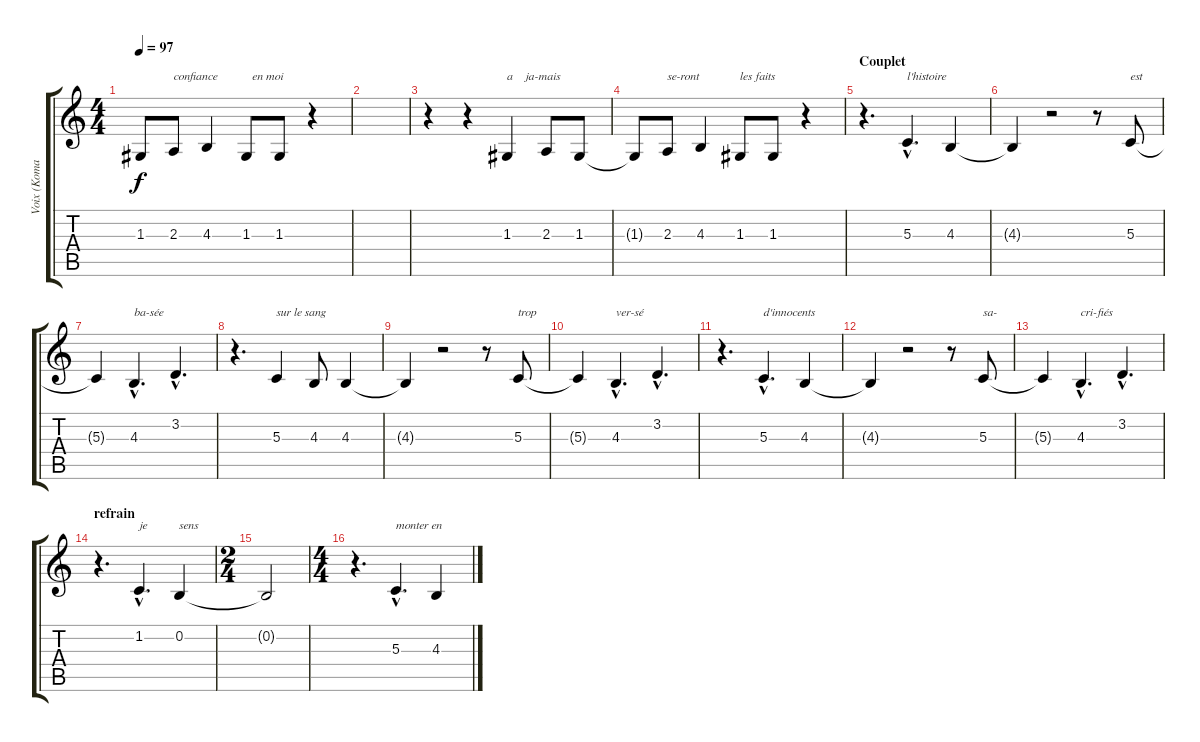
\track ("Voix (Koma)" "Voix (Koma") {instrument flute}
\staff {score tabs}
\tuning (E4 B3 G3 D3 A2 E2) {hide}
\ts (4 4)
\tempo 97
\clef g2
\ks c
1.3{t}.8{dy f} 2.3.8{txt "confiance"} 4.3.4 1.3.8{txt "  en moi"} 1.3.8 r.4 |
|
r.4 r.4 1.3.4{txt "a    ja-mais"} 2.3.8 1.3.8 |
\section ("" "")
1.3{t}.8 2.3.8{txt "se-ront"} 4.3.4 1.3.8{txt "les faits"} 1.3.8 r.4 |
\section ("" "Couplet")
r.4{d} 5.3{hac}.4{d txt "l'histoire"} 4.3.4 |
4.3{t}.4 r.2 r.8 5.3.8{txt "est"} |
5.3{t}.4 4.3{hac}.4{d txt "ba-sée"} 3.2{hac}.4{d} |
r.4{d} 5.3.4{txt "sur le sang"} 4.3.8 4.3.4 |
4.3{t}.4 r.2 r.8 5.3.8{txt "trop"} |
5.3{t}.4 4.3{hac}.4{d txt "ver-sé"} 3.2{hac}.4{d} |
r.4{d} 5.3{hac}.4{d txt "d'innocents"} 4.3.4 |
4.3{t}.4 r.2 r.8 5.3.8{txt "sa-"} |
\section ("" "")
5.3{t}.4 4.3{hac}.4{d txt "cri-fiés"} 3.2{hac}.4{d} |
\section ("" "refrain")
r.4{d} 1.2{hac}.4{d txt "je "} 0.2.4{txt "sens"} |
\ts (2 4)
0.2{t}.2 |
\ts (4 4)
r.4{d} 5.3{hac}.4{d txt "monter en "} 4.3.4
